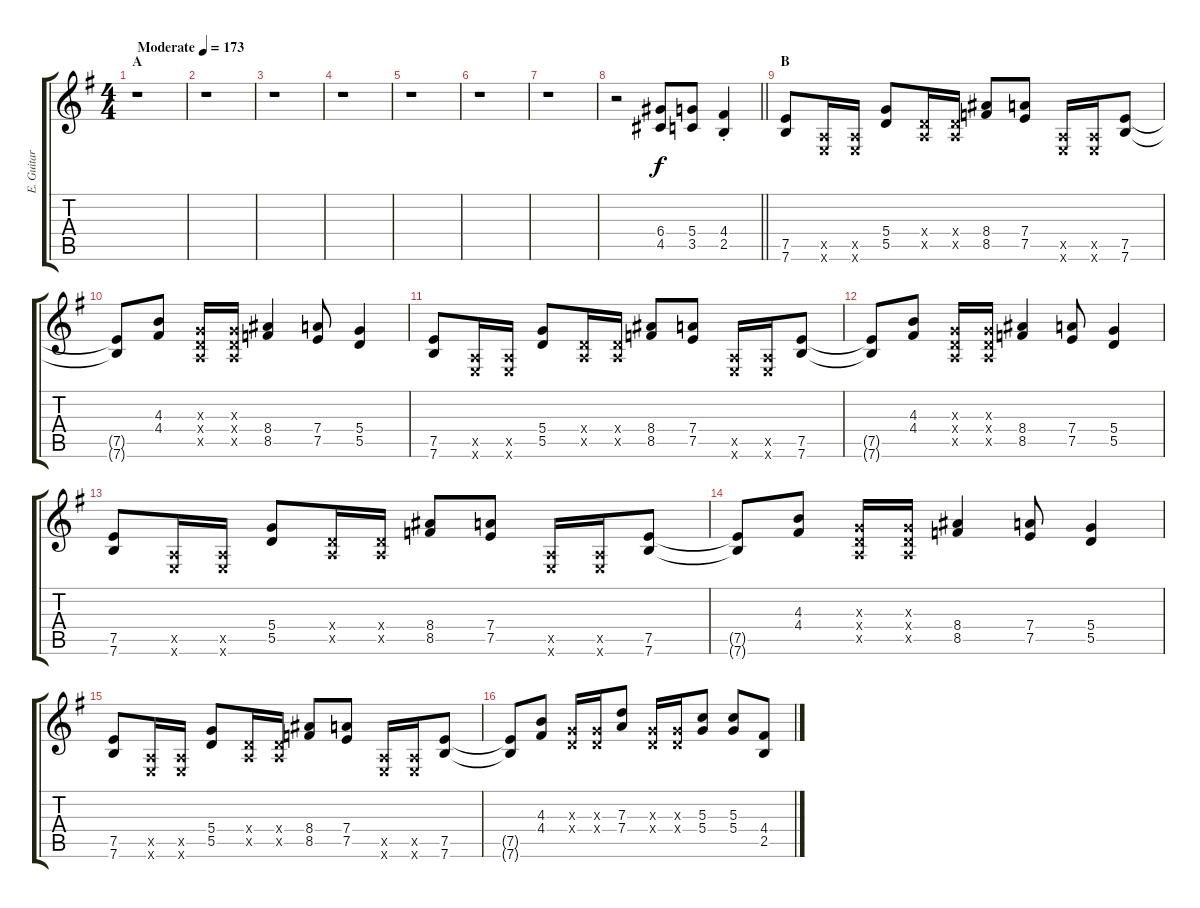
\track ("E. Guitar II" "E. Guitar ") {instrument overdrivenguitar}
\staff {score tabs}
\tuning (E4 B3 G3 D3 A2 E2) {hide}
\ts (4 4)
\section ("" "A")
\tempo (173 "Moderate")
\clef g2
\ks g
r.1{dy f instrument overdrivenguitar} |
r.1 |
r.1 |
r.1 |
r.1 |
r.1 |
r.1 |
\barLineRight lightlight
r.2 (6.4 4.5).8 (5.4 3.5).8 (4.4{st} 2.5{st}).4 |
\section ("" "B")
(7.5 7.6).8 (0.5{x} 0.6{x}).16 (0.5{x} 0.6{x}).16 (5.4 5.5).8 (0.4{x} 0.5{x}).16 (0.4{x} 0.5{x}).16 (8.4 8.5).8 (7.4 7.5).8 (0.5{x} 0.6{x}).16 (0.5{x} 0.6{x}).16 (7.5 7.6).8 |
(7.5{t} 7.6{t}).8 (4.3 4.4).8 (0.3{x} 0.4{x} 0.5{x}).16 (0.3{x} 0.4{x} 0.5{x}).16 (8.4 8.5).4 (7.4 7.5).8 (5.4 5.5).4 |
(7.5 7.6).8 (0.5{x} 0.6{x}).16 (0.5{x} 0.6{x}).16 (5.4 5.5).8 (0.4{x} 0.5{x}).16 (0.4{x} 0.5{x}).16 (8.4 8.5).8 (7.4 7.5).8 (0.5{x} 0.6{x}).16 (0.5{x} 0.6{x}).16 (7.5 7.6).8 |
(7.5{t} 7.6{t}).8 (4.3 4.4).8 (0.3{x} 0.4{x} 0.5{x}).16 (0.3{x} 0.4{x} 0.5{x}).16 (8.4 8.5).4 (7.4 7.5).8 (5.4 5.5).4 |
(7.5 7.6).8 (0.5{x} 0.6{x}).16 (0.5{x} 0.6{x}).16 (5.4 5.5).8 (0.4{x} 0.5{x}).16 (0.4{x} 0.5{x}).16 (8.4 8.5).8 (7.4 7.5).8 (0.5{x} 0.6{x}).16 (0.5{x} 0.6{x}).16 (7.5 7.6).8 |
(7.5{t} 7.6{t}).8 (4.3 4.4).8 (0.3{x} 0.4{x} 0.5{x}).16 (0.3{x} 0.4{x} 0.5{x}).16 (8.4 8.5).4 (7.4 7.5).8 (5.4 5.5).4 |
(7.5 7.6).8 (0.5{x} 0.6{x}).16 (0.5{x} 0.6{x}).16 (5.4 5.5).8 (0.4{x} 0.5{x}).16 (0.4{x} 0.5{x}).16 (8.4 8.5).8 (7.4 7.5).8 (0.5{x} 0.6{x}).16 (0.5{x} 0.6{x}).16 (7.5 7.6).8 |
(7.5{t} 7.6{t}).8 (4.3 4.4).8 (0.3{x} 0.4{x}).16 (0.3{x} 0.4{x}).16 (7.3 7.4).8 (0.3{x} 0.4{x}).16 (0.3{x} 0.4{x}).16 (5.3 5.4).8 (5.3 5.4).8 (4.4 2.5).8
